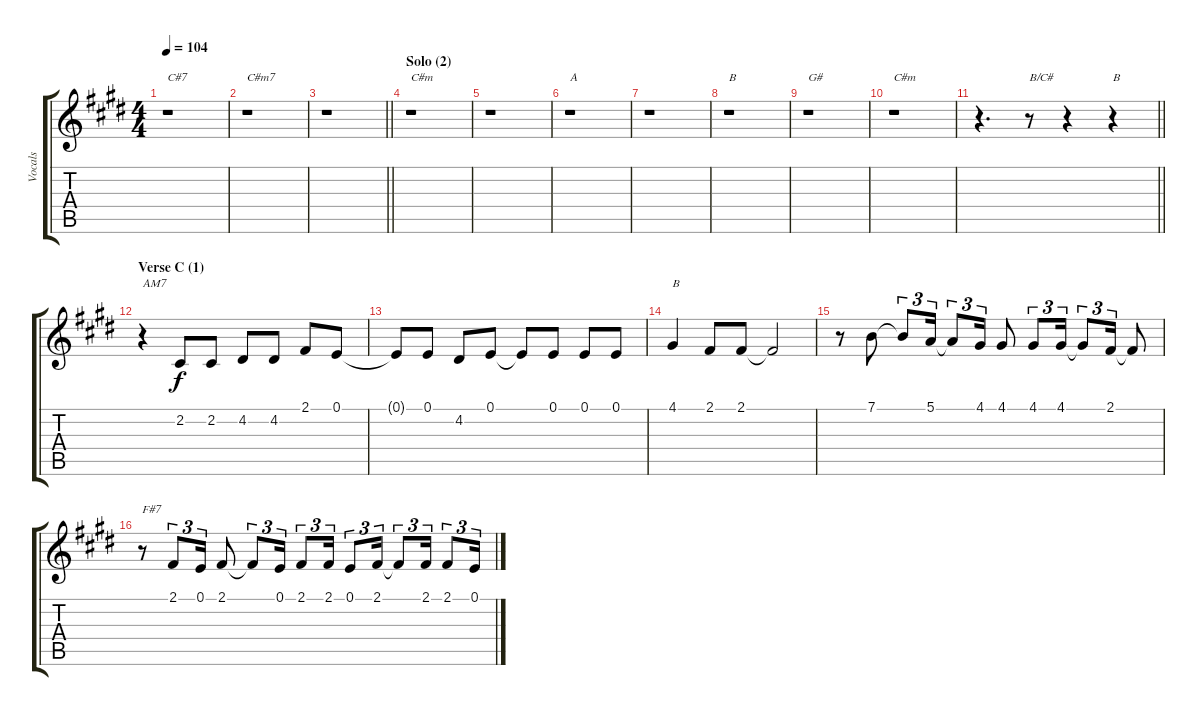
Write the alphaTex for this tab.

\track ("Vocals" "Vocals") {instrument sopranosax}
\staff {score tabs}
\tuning (E4 B3 G3 D3 A2 E2) {hide}
\ts (4 4)
\tempo 104
\clef g2
\ks c#minor
r.1{txt "C#7" dy f} |
r.1{txt "C#m7"} |
\barLineRight lightlight
r.1 |
\section ("" "Solo (2)")
r.1{txt "C#m"} |
r.1 |
r.1{txt "A"} |
r.1 |
r.1{txt "B"} |
r.1{txt "G#"} |
r.1{txt "C#m"} |
\barLineRight lightlight
r.4{d} r.8{txt "B/C#"} r.4 r.4{txt "B"} |
\section ("" "Verse C (1)")
r.4{txt "AM7"} 2.2.8 2.2.8 4.2.8 4.2.8 2.1.8 0.1.8 |
0.1{t}.8 0.1.8 4.2.8 0.1.8 0.1{t}.8 0.1.8 0.1.8 0.1.8 |
4.1.4{txt "B"} 2.1.8 2.1.8 2.1{t}.2 |
r.8 7.1.8 7.1{t}.8{tu (3 2)} 5.1.16{tu (3 2)} 5.1{t}.8{tu (3 2)} 4.1.16{tu (3 2)} 4.1.8 4.1.8{tu (3 2)} 4.1.16{tu (3 2)} 4.1{t}.8{tu (3 2)} 2.1.16{tu (3 2)} 2.1{t}.8 |
r.8{txt "F#7"} 2.1.8{tu (3 2)} 0.1.16{tu (3 2)} 2.1.8 2.1{t}.8{tu (3 2)} 0.1.16{tu (3 2)} 2.1.8{tu (3 2)} 2.1.16{tu (3 2)} 0.1.8{tu (3 2)} 2.1.16{tu (3 2)} 2.1{t}.8{tu (3 2)} 2.1.16{tu (3 2)} 2.1.8{tu (3 2)} 0.1.16{tu (3 2)}
